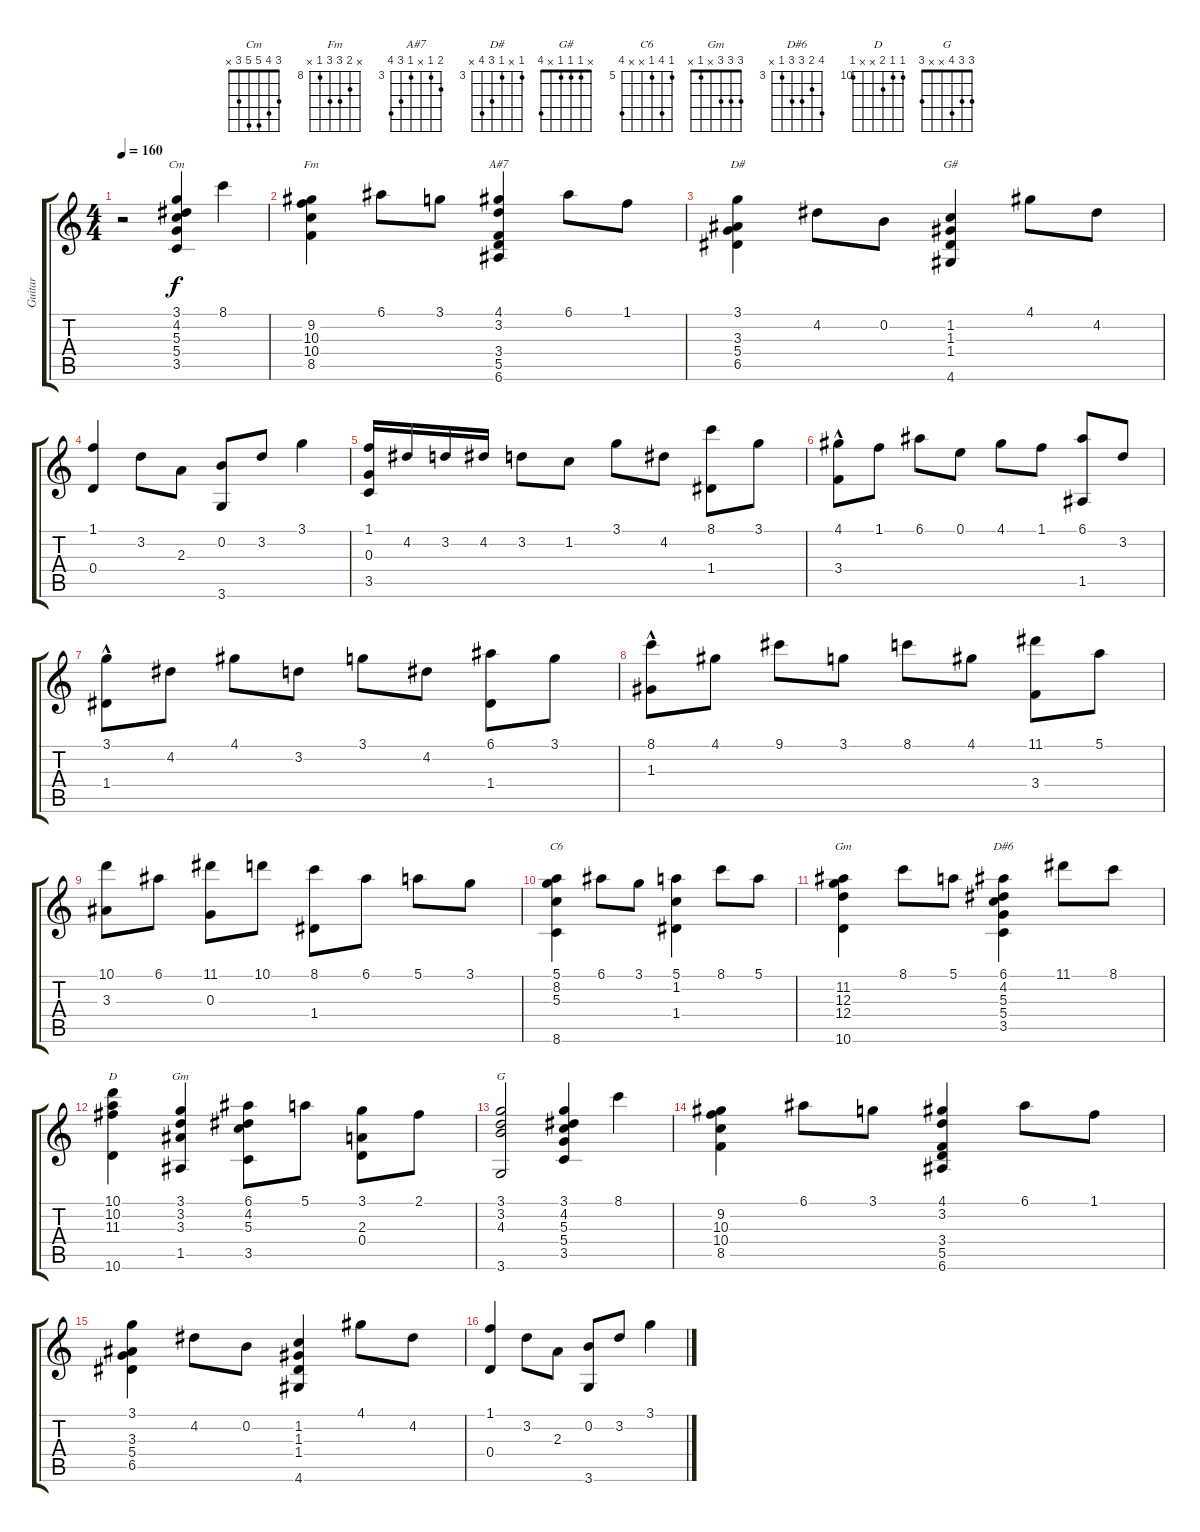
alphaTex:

\track ("Guitar" "Guitar") {instrument acousticguitarsteel}
\staff {score tabs}
\tuning (E4 B3 G3 D3 A2 E2) {hide}
\chord ("Cm" 3 4 5 5 3 x)
\chord ("Fm" x 9 10 10 8 x) {firstfret 8}
\chord ("A#7" 4 3 x 3 5 6) {firstfret 3}
\chord ("D#" 3 x 3 5 6 x) {firstfret 3}
\chord ("G#" x 1 1 1 x 4)
\chord ("C6" 5 8 5 x x 8) {firstfret 5}
\chord ("Gm" x 11 12 12 x 10) {firstfret 10}
\chord ("D#6" 6 4 5 5 3 x) {firstfret 3}
\chord ("D" 10 10 11 x x 10) {firstfret 10}
\chord ("Gm" 3 3 3 x 1 x)
\chord ("G" 3 3 4 x x 3)
\ts (4 4)
\tempo 160
\clef g2
\ks c
r.2{dy f instrument acousticguitarsteel} (3.1 4.2 5.3 5.4 3.5).4{ch "Cm"} 8.1.4 |
(9.2 10.3 10.4 8.5).4{ch "Fm"} 6.1.8 3.1.8 (4.1 3.2 3.4 5.5 6.6).4{ch "A#7"} 6.1.8 1.1.8 |
(3.1 3.3 5.4 6.5).4{ch "D#"} 4.2.8 0.2.8 (1.2 1.3 1.4 4.6).4{ch "G#"} 4.1.8 4.2.8 |
(1.1 0.4).4 3.2.8 2.3.8 (0.2 3.6).8 3.2.8 3.1.4 |
(1.1 0.3 3.5).16 4.2.16 3.2.16 4.2.16 3.2.8 1.2.8 3.1.8 4.2.8 (8.1 1.4).8 3.1.8 |
(4.1 3.4{hac}).8 1.1.8 6.1.8 0.1.8 4.1.8 1.1.8 (6.1 1.5).8 3.2.8 |
(3.1 1.4{hac}).8 4.2.8 4.1.8 3.2.8 3.1.8 4.2.8 (6.1 1.4).8 3.1.8 |
(8.1 1.3{hac}).8 4.1.8 9.1.8 3.1.8 8.1.8 4.1.8 (11.1 3.4).8 5.1.8 |
(10.1 3.3).8 6.1.8 (11.1 0.3).8 10.1.8 (8.1 1.4).8 6.1.8 5.1.8 3.1.8 |
(5.1 8.2 5.3 8.6).4{ch "C6"} 6.1.8 3.1.8 (5.1 1.2 1.4).4 8.1.8 5.1.8 |
(11.2 12.3 12.4 10.6).4{ch "Gm"} 8.1.8 5.1.8 (6.1 4.2 5.3 5.4 3.5).4{ch "D#6"} 11.1.8 8.1.8 |
(10.1 10.2 11.3 10.6).4{ch "D"} (3.1 3.2 3.3 1.5).4{ch "Gm"} (6.1 4.2 5.3 3.5).8 5.1.8 (3.1 2.3 0.4).8 2.1.8 |
(3.1 3.2 4.3 3.6).2{ch "G"} (3.1 4.2 5.3 5.4 3.5).4 8.1.4 |
(9.2 10.3 10.4 8.5).4 6.1.8 3.1.8 (4.1 3.2 3.4 5.5 6.6).4 6.1.8 1.1.8 |
(3.1 3.3 5.4 6.5).4 4.2.8 0.2.8 (1.2 1.3 1.4 4.6).4 4.1.8 4.2.8 |
(1.1 0.4).4 3.2.8 2.3.8 (0.2 3.6).8 3.2.8 3.1.4
